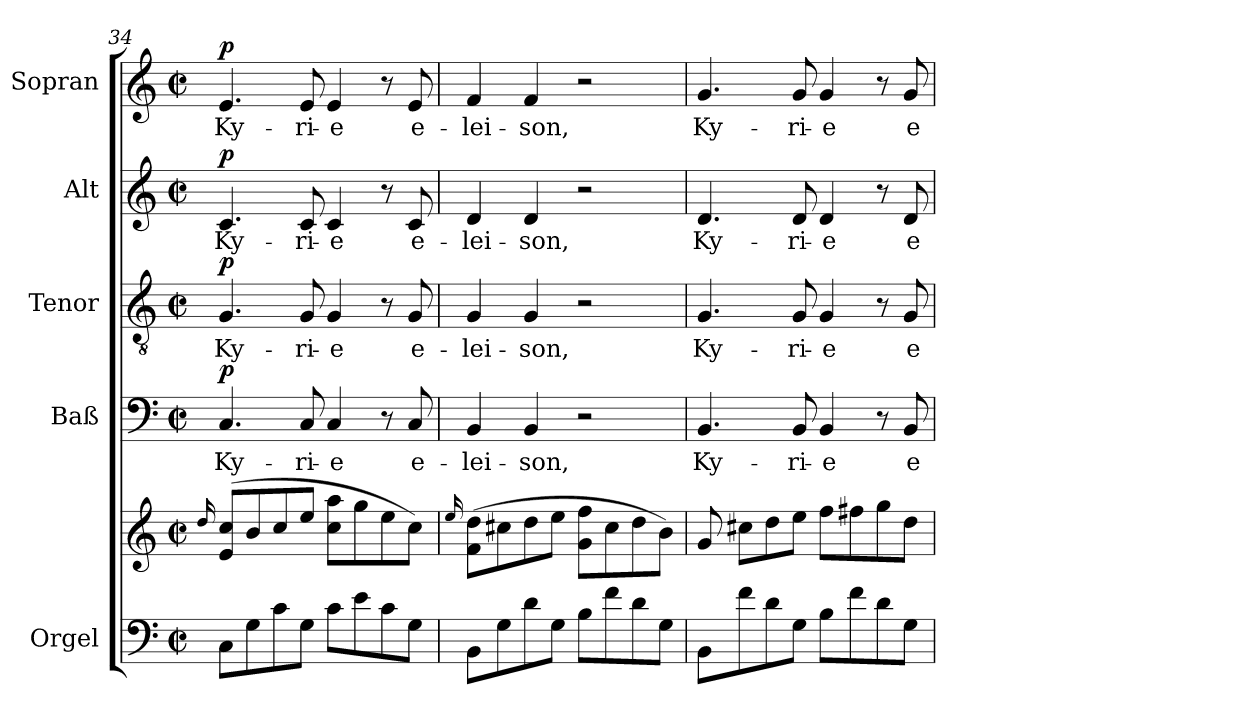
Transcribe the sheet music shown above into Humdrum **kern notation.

**kern	**kern	**kern	**text	**dynam	**kern	**text	**dynam	**kern	**text	**dynam	**kern	**text	**dynam
*part5	*part5	*part4	*part4	*part4	*part3	*part3	*part3	*part2	*part2	*part2	*part1	*part1	*part1
*staff6	*staff5	*staff4	*staff4	*staff4	*staff3	*staff3	*staff3	*staff2	*staff2	*staff2	*staff1	*staff1	*staff1
*I"Orgel	*	*I"Baß	*	*	*I"Tenor	*	*	*I"Alt	*	*	*I"Sopran	*	*
*clefF4	*clefG2	*clefF4	*	*	*clefGv2	*	*	*clefG2	*	*	*clefG2	*	*
*k[]	*k[]	*k[]	*	*	*k[]	*	*	*k[]	*	*	*k[]	*	*
*C:	*C:	*C:	*	*	*C:	*	*	*C:	*	*	*C:	*	*
*M2/2	*M2/2	*M2/2	*	*	*M2/2	*	*	*M2/2	*	*	*M2/2	*	*
*met(c|)	*met(c|)	*met(c|)	*	*	*met(c|)	*	*	*met(c|)	*	*	*met(c|)	*	*
=34	=34	=34	=34	=34	=34	=34	=34	=34	=34	=34	=34	=34	=34
.	16qqdd/	.	.	.	.	.	.	.	.	.	.	.	.
!	!	!	!LO:LY:b	!LO:DY:a	!	!LO:LY:b	!LO:DY:a	!	!LO:LY:b	!LO:DY:a	!	!LO:LY:b	!LO:DY:a
8C\L	(>8e/ 8cc/L	4.C/	Ky-	p	4.G/	Ky-	p	4.c/	Ky-	p	4.e/	Ky-	p
8G\	8b/	.	.	.	.	.	.	.	.	.	.	.	.
8c\	8cc/	.	.	.	.	.	.	.	.	.	.	.	.
!	!	!	!LO:LY:b	!	!	!LO:LY:b	!	!	!LO:LY:b	!	!	!LO:LY:b	!
8G\J	8ee/J	8C/	-ri-	.	8G/	-ri-	.	8c/	-ri-	.	8e/	-ri-	.
!	!	!	!LO:LY:b	!	!	!LO:LY:b	!	!	!LO:LY:b	!	!	!LO:LY:b	!
8c\L	8cc\ 8aa\L	4C/	-e	.	4G/	-e	.	4c/	-e	.	4e/	-e	.
8e\	8gg\	.	.	.	.	.	.	.	.	.	.	.	.
8c\	8ee\	8r	.	.	8r	.	.	8r	.	.	8r	.	.
!	!	!	!LO:LY:b	!	!	!LO:LY:b	!	!	!LO:LY:b	!	!	!LO:LY:b	!
8G\J	8cc\J)	8C/	e-	.	8G/	e-	.	8c/	e-	.	8e/	e-	.
=35	=35	=35	=35	=35	=35	=35	=35	=35	=35	=35	=35	=35	=35
.	16qqee/	.	.	.	.	.	.	.	.	.	.	.	.
!	!	!	!LO:LY:b	!	!	!LO:LY:b	!	!	!LO:LY:b	!	!	!LO:LY:b	!
8BB\L	(>8f\ 8dd\L	4BB/	-lei-	.	4G/	-lei-	.	4d/	-lei-	.	4f/	-lei-	.
8G\	8cc#X\	.	.	.	.	.	.	.	.	.	.	.	.
!	!	!	!LO:LY:b	!	!	!LO:LY:b	!	!	!LO:LY:b	!	!	!LO:LY:b	!
8d\	8dd\	4BB/	-son,	.	4G/	-son,	.	4d/	-son,	.	4f/	-son,	.
8G\J	8ee\J	.	.	.	.	.	.	.	.	.	.	.	.
8B\L	8g\ 8ff\L	2r	.	.	2r	.	.	2r	.	.	2r	.	.
8f\	8cc#\	.	.	.	.	.	.	.	.	.	.	.	.
8d\	8dd\	.	.	.	.	.	.	.	.	.	.	.	.
8G\J	8b\J)	.	.	.	.	.	.	.	.	.	.	.	.
=36	=36	=36	=36	=36	=36	=36	=36	=36	=36	=36	=36	=36	=36
!	!	!	!LO:LY:b	!	!	!LO:LY:b	!	!	!LO:LY:b	!	!	!LO:LY:b	!
8BB\L	8g/	4.BB/	Ky-	.	4.G/	Ky-	.	4.d/	Ky-	.	4.g/	Ky-	.
8f\	8cc#X\L	.	.	.	.	.	.	.	.	.	.	.	.
8d\	8dd\	.	.	.	.	.	.	.	.	.	.	.	.
!	!	!	!LO:LY:b	!	!	!LO:LY:b	!	!	!LO:LY:b	!	!	!LO:LY:b	!
8G\J	8ee\J	8BB/	-ri-	.	8G/	-ri-	.	8d/	-ri-	.	8g/	-ri-	.
!	!	!	!LO:LY:b	!	!	!LO:LY:b	!	!	!LO:LY:b	!	!	!LO:LY:b	!
8B\L	8ff\L	4BB/	-e	.	4G/	-e	.	4d/	-e	.	4g/	-e	.
8f\	8ff#X\	.	.	.	.	.	.	.	.	.	.	.	.
8d\	8gg\	8r	.	.	8r	.	.	8r	.	.	8r	.	.
!	!	!	!LO:LY:b	!	!	!LO:LY:b	!	!	!LO:LY:b	!	!	!LO:LY:b	!
8G\J	8dd\J	8BB/	e-	.	8G/	e-	.	8d/	e-	.	8g/	e-	.
=	=	=	=	=	=	=	=	=	=	=	=	=	=
*-	*-	*-	*-	*-	*-	*-	*-	*-	*-	*-	*-	*-	*-
